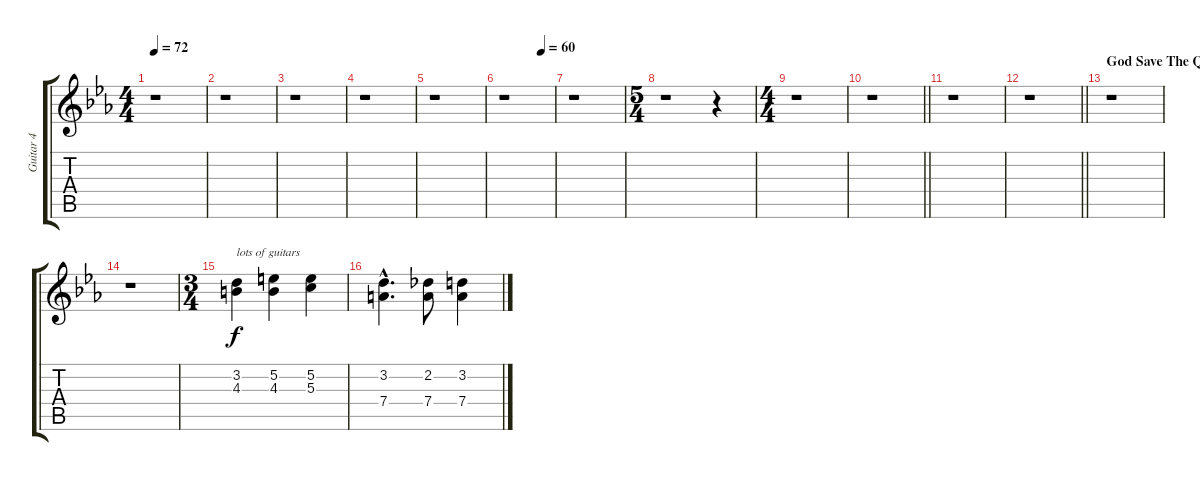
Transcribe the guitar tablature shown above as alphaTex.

\track ("Guitar 4" "Guitar 4") {instrument electricguitarclean}
\staff {score tabs}
\tuning (E4 B3 G3 D3 A2 E2) {hide}
\ts (4 4)
\tempo 72
\clef g2
\ks eb
r.1{dy f} |
r.1 |
r.1 |
r.1 |
r.1 |
\tempo (60 0.75)
r.1 |
r.1 |
\ts (5 4)
r.1 r.4 |
\ts (4 4)
r.1 |
\barLineRight lightlight
r.1 |
r.1 |
\barLineRight lightlight
r.1 |
\section ("" "God Save The Queen")
r.1 |
r.1 |
\ts (3 4)
(3.2 4.3).4{txt "lots of guitars" volume 11 balance 8 instrument distortionguitar} (5.2 4.3).4 (5.2 5.3).4 |
(3.2{hac} 7.4{hac}).4{d} (2.2 7.4).8 (3.2 7.4).4
